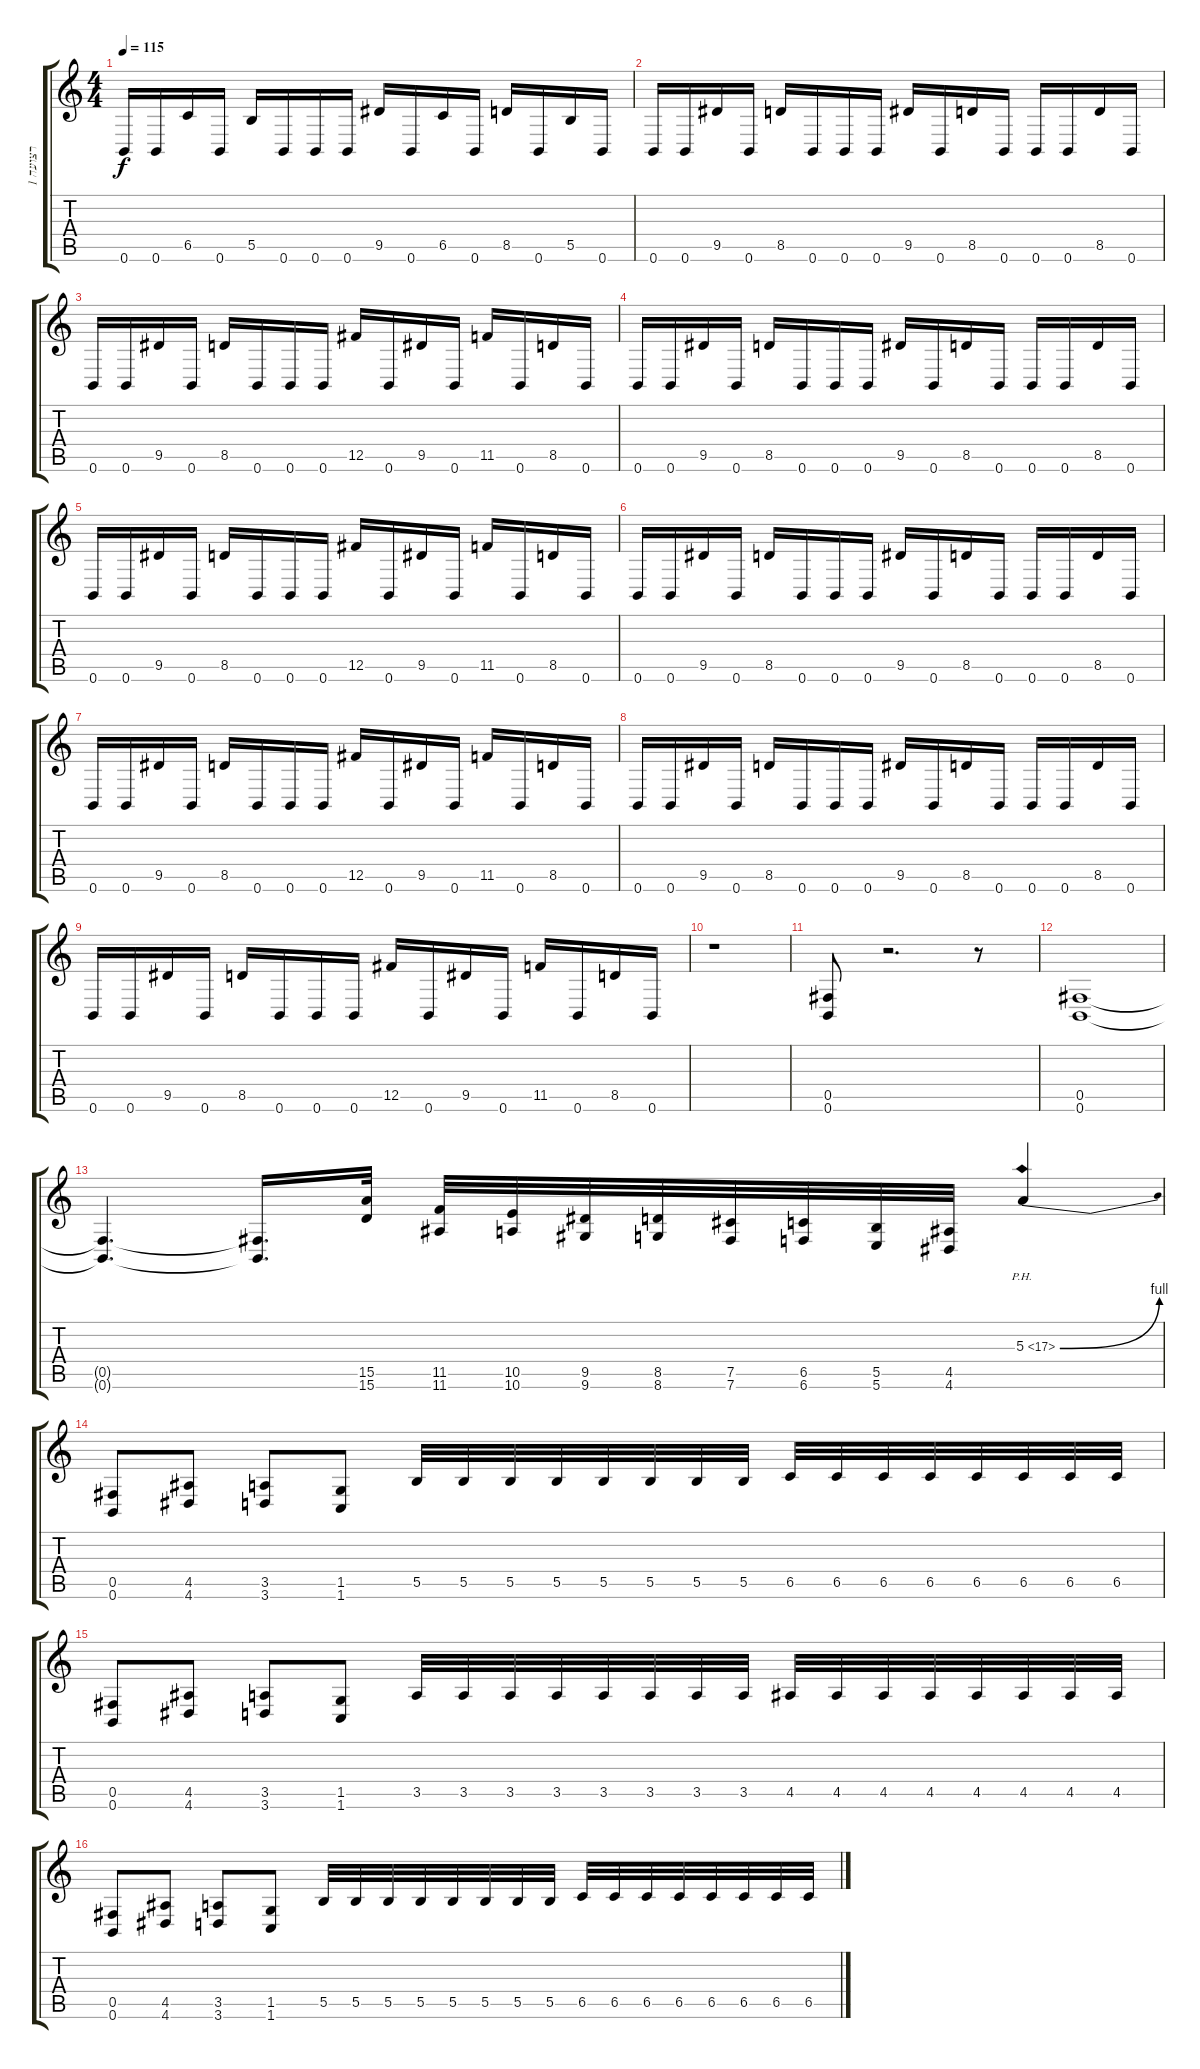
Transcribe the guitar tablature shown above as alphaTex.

\track ("רצועה 1" "רצועה 1") {instrument distortionguitar}
\staff {score tabs}
\tuning (Db4 Ab3 E3 B2 Gb2 B1) {hide}
\ts (4 4)
\tempo 115
\clef g2
\ks c
0.6.16{dy f} 0.6.16 6.5.16 0.6.16 5.5.16 0.6.16 0.6.16 0.6.16 9.5.16 0.6.16 6.5.16 0.6.16 8.5.16 0.6.16 5.5.16 0.6.16 |
0.6.16 0.6.16 9.5.16 0.6.16 8.5.16 0.6.16 0.6.16 0.6.16 9.5.16 0.6.16 8.5.16 0.6.16 0.6.16 0.6.16 8.5.16 0.6.16 |
0.6.16 0.6.16 9.5.16 0.6.16 8.5.16 0.6.16 0.6.16 0.6.16 12.5.16 0.6.16 9.5.16 0.6.16 11.5.16 0.6.16 8.5.16 0.6.16 |
0.6.16 0.6.16 9.5.16 0.6.16 8.5.16 0.6.16 0.6.16 0.6.16 9.5.16 0.6.16 8.5.16 0.6.16 0.6.16 0.6.16 8.5.16 0.6.16 |
0.6.16 0.6.16 9.5.16 0.6.16 8.5.16 0.6.16 0.6.16 0.6.16 12.5.16 0.6.16 9.5.16 0.6.16 11.5.16 0.6.16 8.5.16 0.6.16 |
0.6.16 0.6.16 9.5.16 0.6.16 8.5.16 0.6.16 0.6.16 0.6.16 9.5.16 0.6.16 8.5.16 0.6.16 0.6.16 0.6.16 8.5.16 0.6.16 |
0.6.16 0.6.16 9.5.16 0.6.16 8.5.16 0.6.16 0.6.16 0.6.16 12.5.16 0.6.16 9.5.16 0.6.16 11.5.16 0.6.16 8.5.16 0.6.16 |
0.6.16 0.6.16 9.5.16 0.6.16 8.5.16 0.6.16 0.6.16 0.6.16 9.5.16 0.6.16 8.5.16 0.6.16 0.6.16 0.6.16 8.5.16 0.6.16 |
0.6.16 0.6.16 9.5.16 0.6.16 8.5.16 0.6.16 0.6.16 0.6.16 12.5.16 0.6.16 9.5.16 0.6.16 11.5.16 0.6.16 8.5.16 0.6.16 |
r.1 |
(0.5 0.6).8 r.2{d} r.8 |
(0.5 0.6).1 |
(0.5{t} 0.6{t}).4{d} (0.5{t} 0.6{t}).16{d} (15.5 15.6).32 (11.5 11.6).32 (10.5 10.6).32 (9.5 9.6).32 (8.5 8.6).32 (7.5 7.6).32 (6.5 6.6).32 (5.5 5.6).32 (4.5 4.6).32 5.3{be (bend 0 0 60 4) ph 12}.4 |
(0.5 0.6).8 (4.5 4.6).8 (3.5 3.6).8 (1.5 1.6).8 5.5.32 5.5.32 5.5.32 5.5.32 5.5.32 5.5.32 5.5.32 5.5.32 6.5.32 6.5.32 6.5.32 6.5.32 6.5.32 6.5.32 6.5.32 6.5.32 |
(0.5 0.6).8 (4.5 4.6).8 (3.5 3.6).8 (1.5 1.6).8 3.5.32 3.5.32 3.5.32 3.5.32 3.5.32 3.5.32 3.5.32 3.5.32 4.5.32 4.5.32 4.5.32 4.5.32 4.5.32 4.5.32 4.5.32 4.5.32 |
(0.5 0.6).8 (4.5 4.6).8 (3.5 3.6).8 (1.5 1.6).8 5.5.32 5.5.32 5.5.32 5.5.32 5.5.32 5.5.32 5.5.32 5.5.32 6.5.32 6.5.32 6.5.32 6.5.32 6.5.32 6.5.32 6.5.32 6.5.32
